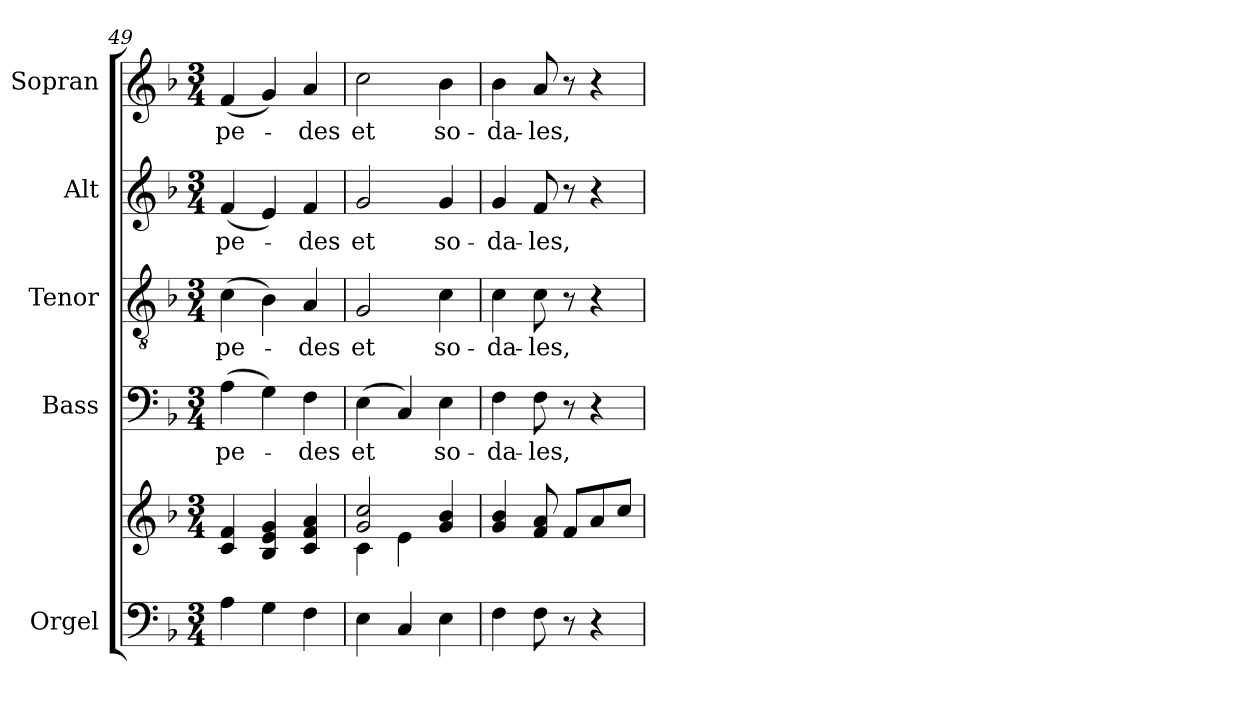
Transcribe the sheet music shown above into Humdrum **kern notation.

**kern	**kern	**kern	**text	**kern	**text	**kern	**text	**kern	**text
*part5	*part5	*part4	*part4	*part3	*part3	*part2	*part2	*part1	*part1
*staff6	*staff5	*staff4	*staff4	*staff3	*staff3	*staff2	*staff2	*staff1	*staff1
*I"Orgel	*	*I"Bass	*	*I"Tenor	*	*I"Alt	*	*I"Sopran	*
*I'Org.	*	*I'B	*	*I'T	*	*I'A	*	*I'S	*
*clefF4	*clefG2	*clefF4	*	*clefGv2	*	*clefG2	*	*clefG2	*
*k[b-]	*k[b-]	*k[b-]	*	*k[b-]	*	*k[b-]	*	*k[b-]	*
*F:	*F:	*F:	*	*F:	*	*F:	*	*F:	*
*M3/4	*M3/4	*M3/4	*	*M3/4	*	*M3/4	*	*M3/4	*
=49	=49	=49	=49	=49	=49	=49	=49	=49	=49
!	!	!	!LO:LY:b	!	!LO:LY:b	!	!LO:LY:b	!	!LO:LY:b
4A\	4c/ 4f/	(>4A\	pe-	(>4c\	pe-	(<4f/	pe-	(<4f/	pe-
4G\	4B-/ 4e/ 4g/	4G\)	.	4B-\)	.	4e/)	.	4g/)	.
!	!	!	!LO:LY:b	!	!LO:LY:b	!	!LO:LY:b	!	!LO:LY:b
4F\	4c/ 4f/ 4a/	4F\	-des	4A/	-des	4f/	-des	4a/	-des
=50	=50	=50	=50	=50	=50	=50	=50	=50	=50
*	*^	*	*	*	*	*	*	*	*
!	!	!	!	!LO:LY:b	!	!LO:LY:b	!	!LO:LY:b	!	!LO:LY:b
4E\	2g/ 2cc/	4c\	(>4E\	et	2G/	et	2g/	et	2cc\	et
4C/	.	4e\	4C/)	.	.	.	.	.	.	.
!	!	!	!	!LO:LY:b	!	!LO:LY:b	!	!LO:LY:b	!	!LO:LY:b
4E\	4g/ 4b-/	4ryy	4E\	so-	4c\	so-	4g/	so-	4b-\	so-
!!LO:LB:g=z
=51	=51	=51	=51	=51	=51	=51	=51	=51	=51	=51
!	!	!	!	!LO:LY:b	!	!LO:LY:b	!	!LO:LY:b	!	!LO:LY:b
*	*v	*v	*	*	*	*	*	*	*	*
4F\	4g/ 4b-/	4F\	-da-	4c\	-da-	4g/	-da-	4b-\	-da-
!	!	!	!LO:LY:b	!	!LO:LY:b	!	!LO:LY:b	!	!LO:LY:b
8F\	8f/ 8a/	8F\	-les,	8c\	-les,	8f/	-les,	8a/	-les,
8r	8f/L	8r	.	8r	.	8r	.	8r	.
4r	8a/	4r	.	4r	.	4r	.	4r	.
.	8cc/J	.	.	.	.	.	.	.	.
=	=	=	=	=	=	=	=	=	=
*-	*-	*-	*-	*-	*-	*-	*-	*-	*-
